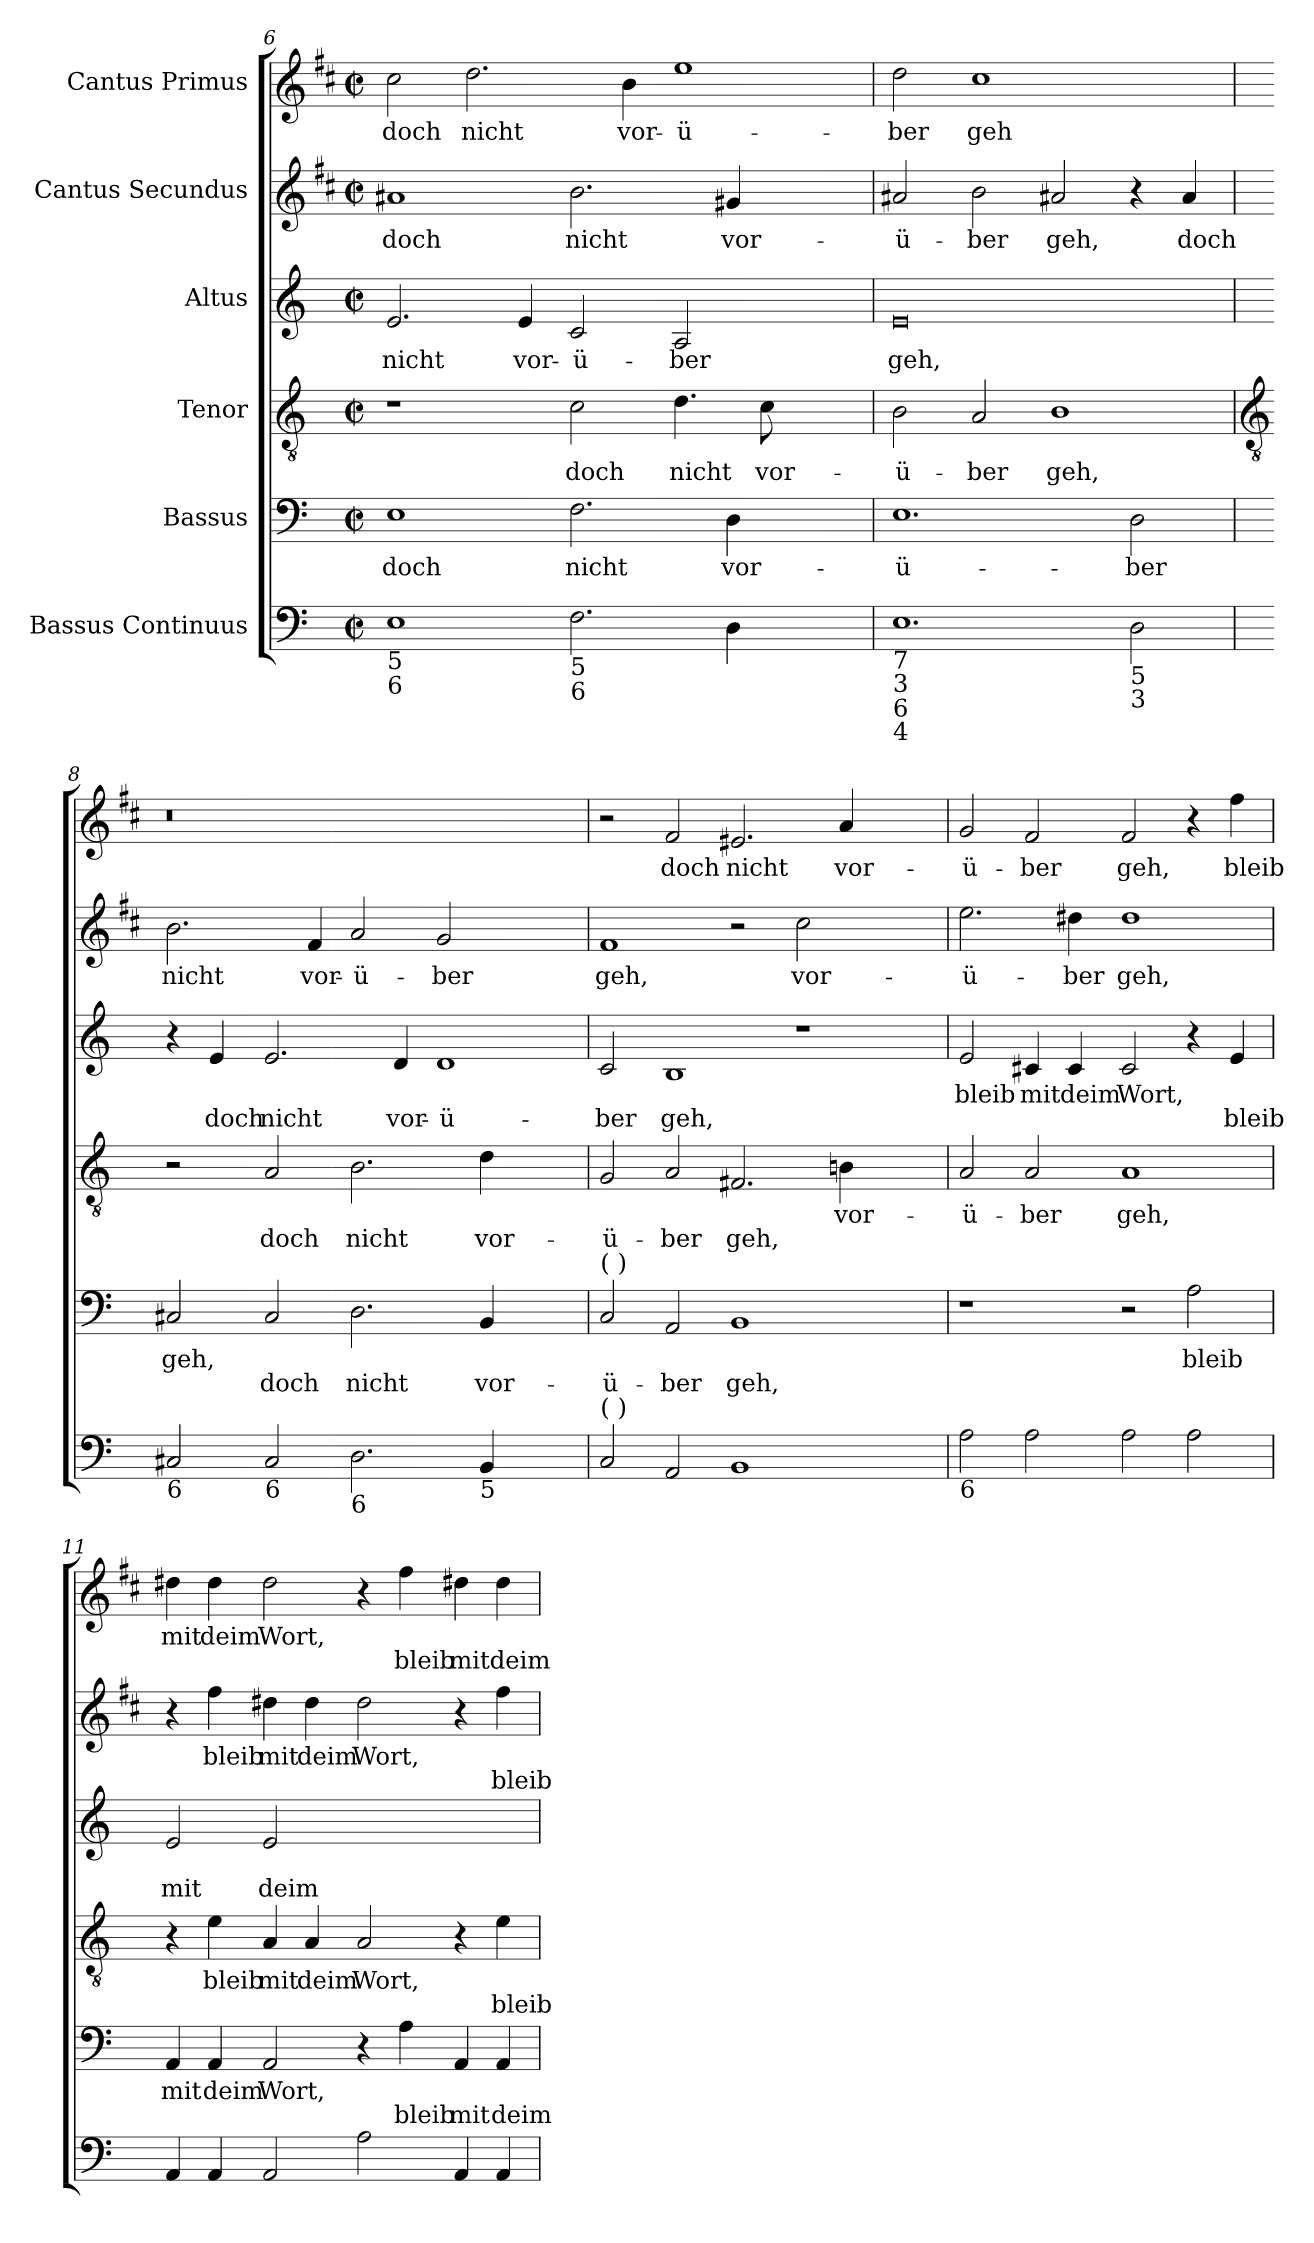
**kern	**kern	**text	**text	**kern	**text	**text	**kern	**text	**text	**kern	**text	**text	**kern	**text	**text
*part6	*part5	*part5	*part5	*part4	*part4	*part4	*part3	*part3	*part3	*part2	*part2	*part2	*part1	*part1	*part1
*staff6	*staff5	*staff5	*staff5	*staff4	*staff4	*staff4	*staff3	*staff3	*staff3	*staff2	*staff2	*staff2	*staff1	*staff1	*staff1
*I"Bassus Continuus	*I"Bassus	*	*	*I"Tenor	*	*	*I"Altus	*	*	*I"Cantus Secundus	*	*	*I"Cantus Primus	*	*
*clefF4	*clefF4	*	*	*clefGv2	*	*	*clefG2	*	*	*clefG2	*	*	*clefG2	*	*
*	*	*	*	*	*	*	*	*	*	*ITrd1c2	*	*	*ITrd1c2	*	*
*k[]	*k[]	*	*	*k[]	*	*	*k[]	*	*	*k[]	*	*	*k[]	*	*
*C:	*C:	*	*	*C:	*	*	*C:	*	*	*C:	*	*	*C:	*	*
*M4/2	*M4/2	*	*	*M4/2	*	*	*M4/2	*	*	*M4/2	*	*	*M4/2	*	*
*met(c|)	*met(c|)	*	*	*met(c|)	*	*	*met(c|)	*	*	*met(c|)	*	*	*met(c|)	*	*
=6	=6	=6	=6	=6	=6	=6	=6	=6	=6	=6	=6	=6	=6	=6	=6
!LO:TX:b:t=5	!	!	!	!	!	!	!	!	!	!	!	!	!	!	!
!LO:TX:b:t=6	!	!	!	!	!	!	!	!	!	!	!	!	!	!	!
!	!	!LO:LY:b	!	!	!	!	!	!LO:LY:b	!	!	!LO:LY:b	!	!	!LO:LY:b	!
1E	1E	doch	.	1r	.	.	2.e	nicht	.	1g#X	doch	.	2b	doch	.
!	!	!	!	!	!	!	!	!	!	!	!	!	!	!LO:LY:b	!
.	.	.	.	.	.	.	.	.	.	.	.	.	2.cc	nicht	.
!	!	!	!	!	!	!	!	!LO:LY:b	!	!	!	!	!	!	!
.	.	.	.	.	.	.	4e	vor-	.	.	.	.	.	.	.
!LO:TX:b:t=5	!	!	!	!	!	!	!	!	!	!	!	!	!	!	!
!LO:TX:b:t=6	!	!	!	!	!	!	!	!	!	!	!	!	!	!	!
!	!	!LO:LY:b	!	!	!LO:LY:b	!	!	!LO:LY:b	!	!	!LO:LY:b	!	!	!	!
2.F	2.F	nicht	.	2c	doch	.	2c	-ü-	.	2.a	nicht	.	.	.	.
!	!	!	!	!	!	!	!	!	!	!	!	!	!	!LO:LY:b	!
.	.	.	.	.	.	.	.	.	.	.	.	.	4a	vor-	.
!	!	!	!	!	!LO:LY:b	!	!	!LO:LY:b	!	!	!	!	!	!LO:LY:b	!
.	.	.	.	4.d	nicht	.	2A	-ber	.	.	.	.	1dd	-ü-	.
!	!	!LO:LY:b	!	!	!	!	!	!	!	!	!LO:LY:b	!	!	!	!
4D	4D	vor-	.	.	.	.	.	.	.	4f#X	vor-	.	.	.	.
!	!	!	!	!	!LO:LY:b	!	!	!	!	!	!	!	!	!	!
.	.	.	.	8c	vor-	.	.	.	.	.	.	.	.	.	.
2ryy	2ryy	.	.	2ryy	.	.	2ryy	.	.	2ryy	.	.	.	.	.
=7	=7	=7	=7	=7	=7	=7	=7	=7	=7	=7	=7	=7	=7	=7	=7
!LO:TX:b:t=7\n3	!	!	!	!	!	!	!	!	!	!	!	!	!	!	!
!LO:TX:b:t=6\n4	!	!	!	!	!	!	!	!	!	!	!	!	!	!	!
!	!	!LO:LY:b	!	!	!LO:LY:b	!	!	!LO:LY:b	!	!	!LO:LY:b	!	!	!LO:LY:b	!
1.E	1.E	-ü-	.	2B	-ü-	.	0e	geh,	.	2g#X	-ü-	.	2cc	-ber	.
!	!	!	!	!	!LO:LY:b	!	!	!	!	!	!LO:LY:b	!	!	!LO:LY:b	!
.	.	.	.	2A	-ber	.	.	.	.	2a	-ber	.	1b	geh	.
!	!	!	!	!	!LO:LY:b	!	!	!	!	!	!LO:LY:b	!	!	!	!
.	.	.	.	1B	geh,	.	.	.	.	2g#X	geh,	.	.	.	.
!LO:TX:b:t=5\n3	!	!	!	!	!	!	!	!	!	!	!	!	!	!	!
!	!	!LO:LY:b	!	!	!	!	!	!	!	!	!	!	!	!	!
2D	2D	-ber	.	.	.	.	.	.	.	4r	.	.	2ryy	.	.
!	!	!	!	!	!	!	!	!	!	!	!LO:LY:b	!	!	!	!
.	.	.	.	.	.	.	.	.	.	4g#	doch	.	.	.	.
!!LO:LB:g=z
=8	=8	=8	=8	=8	=8	=8	=8	=8	=8	=8	=8	=8	=8	=8	=8
*	*	*	*	*clefGv2	*	*	*	*	*	*	*	*	*	*	*
!LO:TX:b:t=6	!	!	!	!	!	!	!	!	!	!	!	!	!	!	!
!	!	!LO:LY:b	!	!	!	!	!	!	!	!	!LO:LY:b	!	!	!	!
2C#X	2C#X	geh,	.	2r	.	.	4r	.	.	2.a	nicht	.	0r	.	.
!	!	!	!	!	!	!	!	!	!LO:LY:b	!	!	!	!	!	!
.	.	.	.	.	.	.	4e	.	doch	.	.	.	.	.	.
!LO:TX:b:t=6	!	!	!	!	!	!	!	!	!	!	!	!	!	!	!
!	!	!	!LO:LY:b	!	!	!LO:LY:b	!	!	!LO:LY:b	!	!	!	!	!	!
2C#	2C#	.	doch	2A	.	doch	2.e	.	nicht	.	.	.	.	.	.
!	!	!	!	!	!	!	!	!	!	!	!LO:LY:b	!	!	!	!
.	.	.	.	.	.	.	.	.	.	4e	vor-	.	.	.	.
!LO:TX:b:t=6	!	!	!	!	!	!	!	!	!	!	!	!	!	!	!
!	!	!	!LO:LY:b	!	!	!LO:LY:b	!	!	!	!	!LO:LY:b	!	!	!	!
2.D	2.D	.	nicht	2.B	.	nicht	.	.	.	2g	-ü-	.	.	.	.
!	!	!	!	!	!	!	!	!	!LO:LY:b	!	!	!	!	!	!
.	.	.	.	.	.	.	4d	.	vor-	.	.	.	.	.	.
!	!	!	!	!	!	!	!	!	!LO:LY:b	!	!LO:LY:b	!	!	!	!
.	.	.	.	.	.	.	1d	.	-ü-	2f	-ber	.	.	.	.
!LO:TX:b:t=5	!	!	!	!	!	!	!	!	!	!	!	!	!	!	!
!	!	!	!LO:LY:b	!	!	!LO:LY:b	!	!	!	!	!	!	!	!	!
4BB	4BB	.	vor-	4d	.	vor-	.	.	.	.	.	.	.	.	.
2ryy	2ryy	.	.	2ryy	.	.	.	.	.	2ryy	.	.	2ryy	.	.
=9	=9	=9	=9	=9	=9	=9	=9	=9	=9	=9	=9	=9	=9	=9	=9
!	!LO:TX:a:t=(  )	!	!	!	!	!	!	!	!	!	!	!	!	!	!
!LO:TX:a:t=(  )	!	!	!	!	!	!	!	!	!	!	!	!	!	!	!
!	!	!	!LO:LY:b	!	!	!LO:LY:b	!	!	!LO:LY:b	!	!LO:LY:b	!	!	!	!
2C	2C	.	-ü-	2G	.	-ü-	2c	.	-ber	1e	geh,	.	2r	.	.
!	!	!	!LO:LY:b	!	!	!LO:LY:b	!	!	!LO:LY:b	!	!	!	!	!LO:LY:b	!
2AA	2AA	.	-ber	2A	.	-ber	1B	.	geh,	.	.	.	2e	doch	.
!	!	!	!LO:LY:b	!	!	!LO:LY:b	!	!	!	!	!	!	!	!LO:LY:b	!
1BB	1BB	.	geh,	2.F#X	.	geh,	.	.	.	2r	.	.	2.d#X	nicht	.
!	!	!	!	!	!	!	!	!	!	!	!LO:LY:b	!	!	!	!
.	.	.	.	.	.	.	1r	.	.	2b	vor-	.	.	.	.
!	!	!	!	!	!LO:LY:b	!	!	!	!	!	!	!	!	!LO:LY:b	!
.	.	.	.	4Bn	vor-	.	.	.	.	.	.	.	4g	vor-	.
2ryy	2ryy	.	.	2ryy	.	.	.	.	.	2ryy	.	.	2ryy	.	.
=10	=10	=10	=10	=10	=10	=10	=10	=10	=10	=10	=10	=10	=10	=10	=10
!LO:TX:b:t=6	!	!	!	!	!	!	!	!	!	!	!	!	!	!	!
!	!	!	!	!	!LO:LY:b	!	!	!LO:LY:b	!	!	!LO:LY:b	!	!	!LO:LY:b	!
2A	1r	.	.	2A	-ü-	.	2e	bleib	.	2.dd	-ü-	.	2f	-ü-	.
!	!	!	!	!	!LO:LY:b	!	!	!LO:LY:b	!	!	!	!	!	!LO:LY:b	!
2A	.	.	.	2A	-ber	.	4c#X	mit	.	.	.	.	2e	-ber	.
!	!	!	!	!	!	!	!	!LO:LY:b	!	!	!LO:LY:b	!	!	!	!
.	.	.	.	.	.	.	4c#	deim	.	4cc#X	-ber	.	.	.	.
!	!	!	!	!	!LO:LY:b	!	!	!LO:LY:b	!	!	!LO:LY:b	!	!	!LO:LY:b	!
2A	2r	.	.	1A	geh,	.	2c#	Wort,	.	1cc#	geh,	.	2e	geh,	.
!	!	!LO:LY:b	!	!	!	!	!	!	!	!	!	!	!	!	!
2A	2A	bleib	.	.	.	.	4r	.	.	.	.	.	4r	.	.
!	!	!	!	!	!	!	!	!	!LO:LY:b	!	!	!	!	!LO:LY:b	!
.	.	.	.	.	.	.	4e	.	bleib	.	.	.	4ee	bleib	.
=11	=11	=11	=11	=11	=11	=11	=11	=11	=11	=11	=11	=11	=11	=11	=11
!	!	!LO:LY:b	!	!	!	!	!	!	!LO:LY:b	!	!	!	!	!LO:LY:b	!
4AA	4AA	mit	.	4r	.	.	2e	.	mit	4r	.	.	4cc#X	mit	.
!	!	!LO:LY:b	!	!	!LO:LY:b	!	!	!	!	!	!LO:LY:b	!	!	!LO:LY:b	!
4AA	4AA	deim	.	4e	bleib	.	.	.	.	4ee	bleib	.	4cc#	deim	.
!	!	!LO:LY:b	!	!	!LO:LY:b	!	!	!	!LO:LY:b	!	!LO:LY:b	!	!	!LO:LY:b	!
2AA	2AA	Wort,	.	4A	mit	.	2e	.	deim	4cc#X	mit	.	2cc#	Wort,	.
!	!	!	!	!	!LO:LY:b	!	!	!	!	!	!LO:LY:b	!	!	!	!
.	.	.	.	4A	deim	.	.	.	.	4cc#	deim	.	.	.	.
!	!	!	!	!	!LO:LY:b	!	!	!	!	!	!LO:LY:b	!	!	!	!
2A	4r	.	.	2A	Wort,	.	1ryy	.	.	2cc#	Wort,	.	4r	.	.
!	!	!	!LO:LY:b	!	!	!	!	!	!	!	!	!	!	!	!LO:LY:b
.	4A	.	bleib	.	.	.	.	.	.	.	.	.	4ee	.	bleib
!	!	!	!LO:LY:b	!	!	!	!	!	!	!	!	!	!	!	!LO:LY:b
4AA	4AA	.	mit	4r	.	.	.	.	.	4r	.	.	4cc#X	.	mit
!	!	!	!LO:LY:b	!	!	!LO:LY:b	!	!	!	!	!	!LO:LY:b	!	!	!LO:LY:b
4AA	4AA	.	deim	4e	.	bleib	.	.	.	4ee	.	bleib	4cc#	.	deim
=	=	=	=	=	=	=	=	=	=	=	=	=	=	=	=
*-	*-	*-	*-	*-	*-	*-	*-	*-	*-	*-	*-	*-	*-	*-	*-
